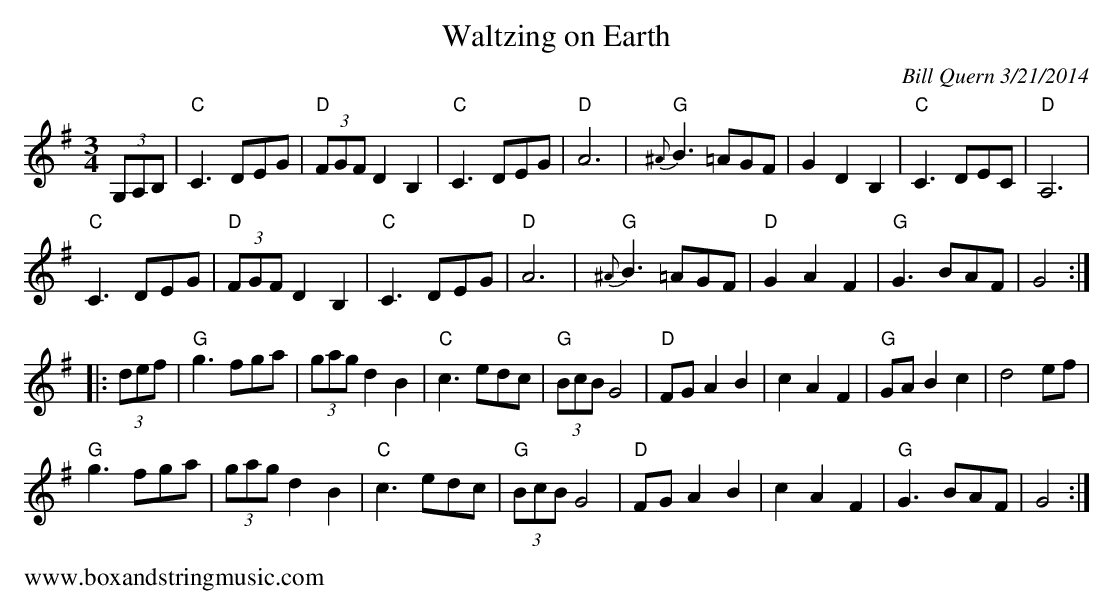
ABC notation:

X:1
T:Waltzing on Earth
C:Bill Quern 3/21/2014
M:3/4
L:1/8
K:G
(3G,A,B,|"C"C3DEG|"D"(3FGF D2B,2|"C"C3DEG|"D"A6|"G"{^A}B3=AGF|G2D2B,2|"C"C3DEC|"D"A,6|
"C"C3DEG|"D"(3FGF D2B,2|"C"C3DEG|"D"A6|"G"{^A}B3=AGF|"D"G2A2F2|"G"G3BAF|G4:|
|:(3def|"G"g3fga|(3gag d2B2|"C"c3edc|"G"(3BcB G4|"D"FG A2B2|c2A2F2|"G"GA B2c2|d4ef|
"G"g3fga|(3gag d2B2|"C"c3edc|"G"(3BcB G4|"D"FG A2B2|c2A2F2|"G"G3BAF|G4:|
